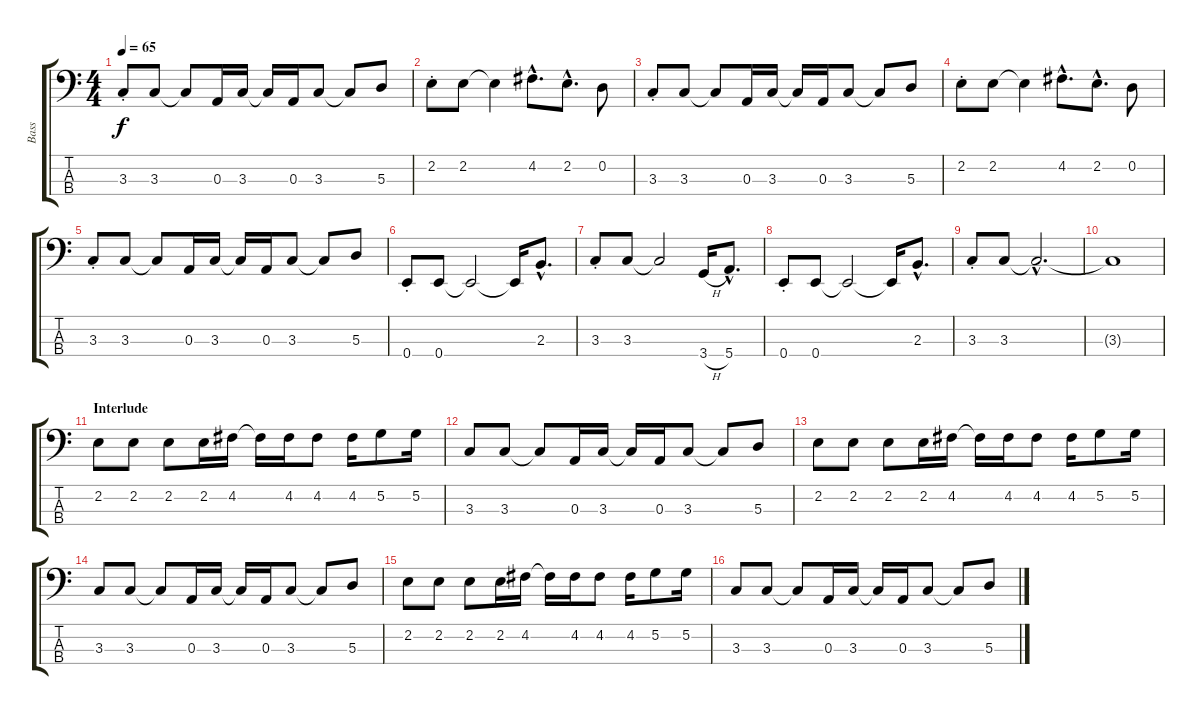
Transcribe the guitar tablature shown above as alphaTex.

\track ("Bass" "Bass") {instrument electricbassfinger}
\staff {score tabs}
\tuning (G2 D2 A1 E1) {hide}
\ts (4 4)
\tempo 65
\clef f4
\ks c
3.3{st}.8{dy f} 3.3.8 3.3{t}.8 0.3.16 3.3.16 3.3{t}.16 0.3.16 3.3.8 3.3{t}.8 5.3.8 |
2.2{st}.8 2.2.8 2.2{t}.4 4.2{hac}.8{d} 2.2{hac}.8{d} 0.2.8 |
3.3{st}.8 3.3.8 3.3{t}.8 0.3.16 3.3.16 3.3{t}.16 0.3.16 3.3.8 3.3{t}.8 5.3.8 |
2.2{st}.8 2.2.8 2.2{t}.4 4.2{hac}.8{d} 2.2{hac}.8{d} 0.2.8 |
3.3{st}.8 3.3.8 3.3{t}.8 0.3.16 3.3.16 3.3{t}.16 0.3.16 3.3.8 3.3{t}.8 5.3.8 |
0.4{st}.8 0.4.8 0.4{t}.2 0.4{t}.16 2.3{hac}.8{d} |
3.3{st}.8 3.3.8 3.3{t}.2 3.4{h}.16 5.4{hac}.8{d} |
0.4{st}.8 0.4.8 0.4{t}.2 0.4{t}.16 2.3{hac}.8{d} |
3.3{st}.8 3.3.8 3.3{hac t}.2{d} |
3.3{t}.1 |
\section ("" "Interlude")
2.2.8 2.2.8 2.2.8 2.2.16 4.2.16 4.2{t}.16 4.2.16 4.2.8 4.2.16 5.2.8 5.2.16 |
3.3.8 3.3.8 3.3{t}.8 0.3.16 3.3.16 3.3{t}.16 0.3.16 3.3.8 3.3{t}.8 5.3.8 |
2.2.8 2.2.8 2.2.8 2.2.16 4.2.16 4.2{t}.16 4.2.16 4.2.8 4.2.16 5.2.8 5.2.16 |
3.3.8 3.3.8 3.3{t}.8 0.3.16 3.3.16 3.3{t}.16 0.3.16 3.3.8 3.3{t}.8 5.3.8 |
2.2.8 2.2.8 2.2.8 2.2.16 4.2.16 4.2{t}.16 4.2.16 4.2.8 4.2.16 5.2.8 5.2.16 |
3.3.8 3.3.8 3.3{t}.8 0.3.16 3.3.16 3.3{t}.16 0.3.16 3.3.8 3.3{t}.8 5.3.8
